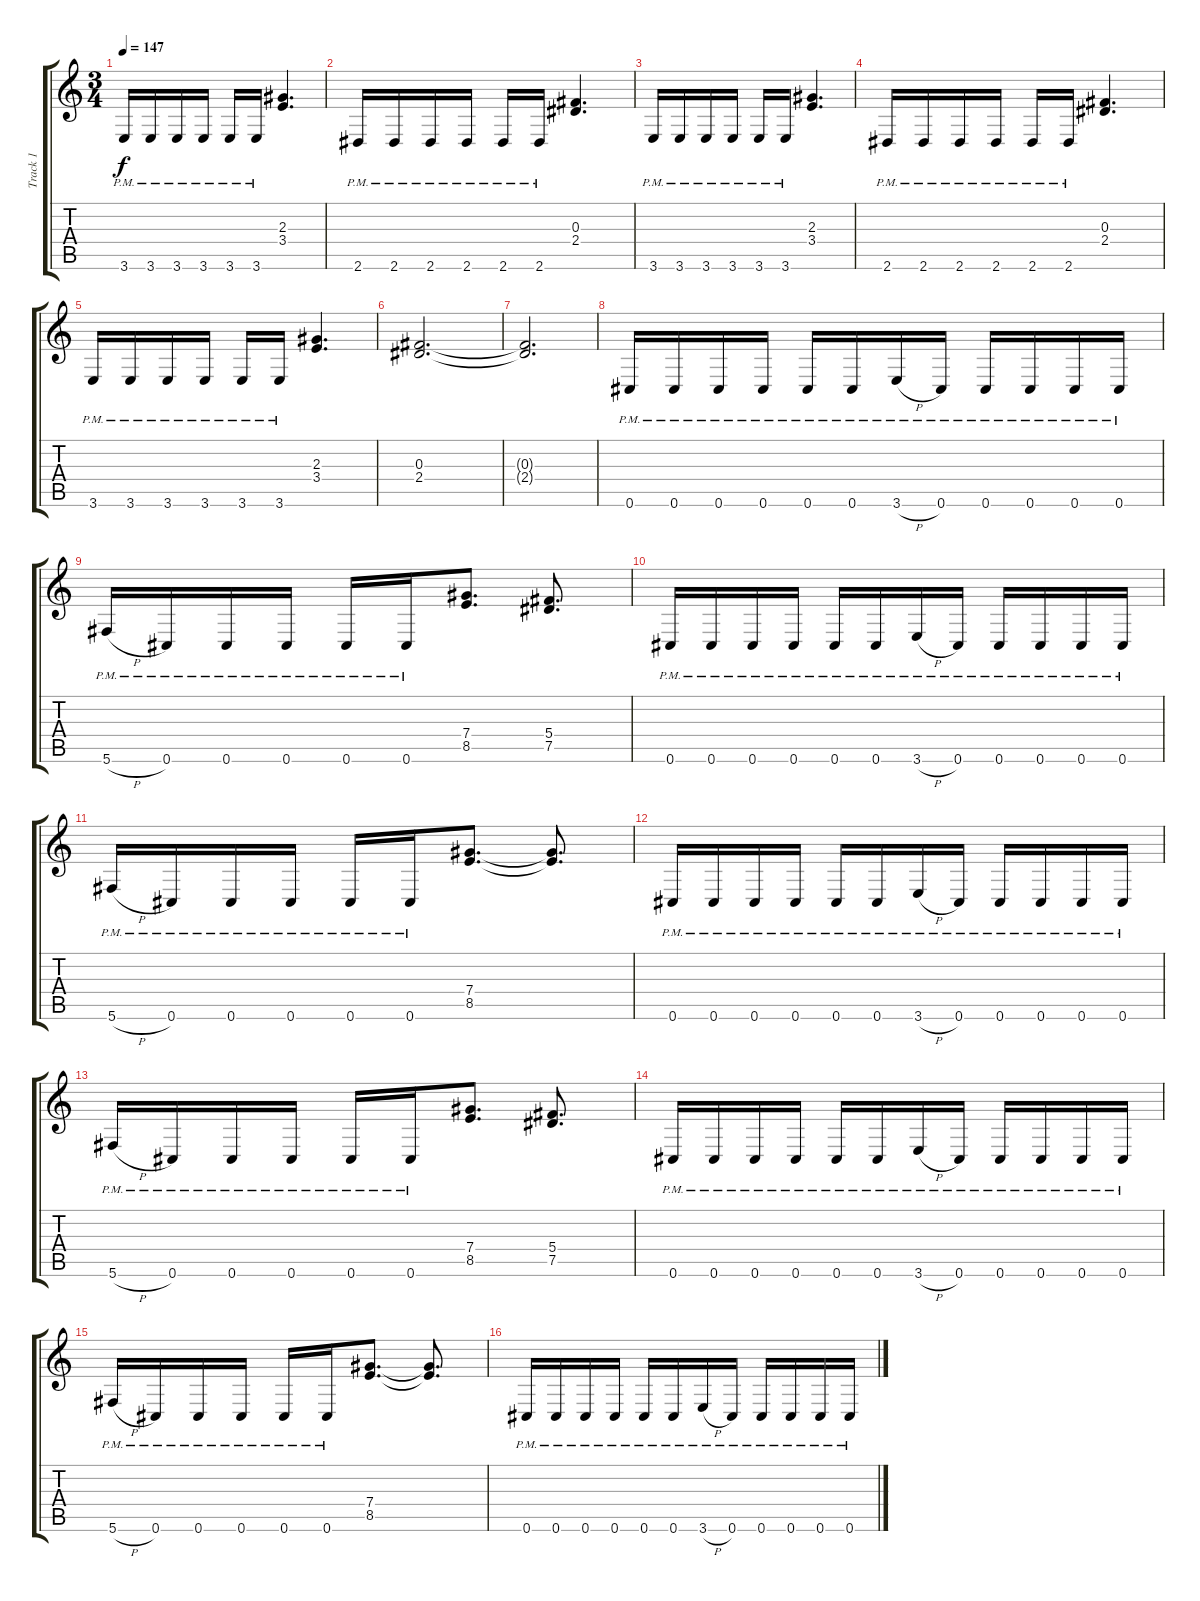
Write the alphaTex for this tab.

\track ("Track 1" "Track 1") {instrument distortionguitar}
\staff {score tabs}
\tuning (Eb4 Bb3 Gb3 Db3 Ab2 Db2) {hide}
\ts (3 4)
\tempo 147
\clef g2
\ks c
3.6{pm}.16{dy f} 3.6{pm}.16 3.6{pm}.16 3.6{pm}.16 3.6{pm}.16 3.6{pm}.16 (2.3 3.4).4{d} |
2.6{pm}.16 2.6{pm}.16 2.6{pm}.16 2.6{pm}.16 2.6{pm}.16 2.6{pm}.16 (0.3 2.4).4{d} |
3.6{pm}.16 3.6{pm}.16 3.6{pm}.16 3.6{pm}.16 3.6{pm}.16 3.6{pm}.16 (2.3 3.4).4{d} |
2.6{pm}.16 2.6{pm}.16 2.6{pm}.16 2.6{pm}.16 2.6{pm}.16 2.6{pm}.16 (0.3 2.4).4{d} |
3.6{pm}.16 3.6{pm}.16 3.6{pm}.16 3.6{pm}.16 3.6{pm}.16 3.6{pm}.16 (2.3 3.4).4{d} |
(0.3 2.4).2{d} |
(0.3{t} 2.4{t}).2{d} |
0.6{pm}.16 0.6{pm}.16 0.6{pm}.16 0.6{pm}.16 0.6{pm}.16 0.6{pm}.16 3.6{h pm}.16 0.6{pm}.16 0.6{pm}.16 0.6{pm}.16 0.6{pm}.16 0.6{pm}.16 |
5.6{h pm}.16 0.6{pm}.16 0.6{pm}.16 0.6{pm}.16 0.6{pm}.16 0.6{pm}.16 (7.4 8.5).8{d} (5.4 7.5).8{d} |
0.6{pm}.16 0.6{pm}.16 0.6{pm}.16 0.6{pm}.16 0.6{pm}.16 0.6{pm}.16 3.6{h pm}.16 0.6{pm}.16 0.6{pm}.16 0.6{pm}.16 0.6{pm}.16 0.6{pm}.16 |
5.6{h pm}.16 0.6{pm}.16 0.6{pm}.16 0.6{pm}.16 0.6{pm}.16 0.6{pm}.16 (7.4 8.5).8{d} (7.4{t} 8.5{t}).8{d} |
0.6{pm}.16 0.6{pm}.16 0.6{pm}.16 0.6{pm}.16 0.6{pm}.16 0.6{pm}.16 3.6{h pm}.16 0.6{pm}.16 0.6{pm}.16 0.6{pm}.16 0.6{pm}.16 0.6{pm}.16 |
5.6{h pm}.16 0.6{pm}.16 0.6{pm}.16 0.6{pm}.16 0.6{pm}.16 0.6{pm}.16 (7.4 8.5).8{d} (5.4 7.5).8{d} |
0.6{pm}.16 0.6{pm}.16 0.6{pm}.16 0.6{pm}.16 0.6{pm}.16 0.6{pm}.16 3.6{h pm}.16 0.6{pm}.16 0.6{pm}.16 0.6{pm}.16 0.6{pm}.16 0.6{pm}.16 |
5.6{h pm}.16 0.6{pm}.16 0.6{pm}.16 0.6{pm}.16 0.6{pm}.16 0.6{pm}.16 (7.4 8.5).8{d} (7.4{t} 8.5{t}).8{d} |
0.6{pm}.16 0.6{pm}.16 0.6{pm}.16 0.6{pm}.16 0.6{pm}.16 0.6{pm}.16 3.6{h pm}.16 0.6{pm}.16 0.6{pm}.16 0.6{pm}.16 0.6{pm}.16 0.6{pm}.16
